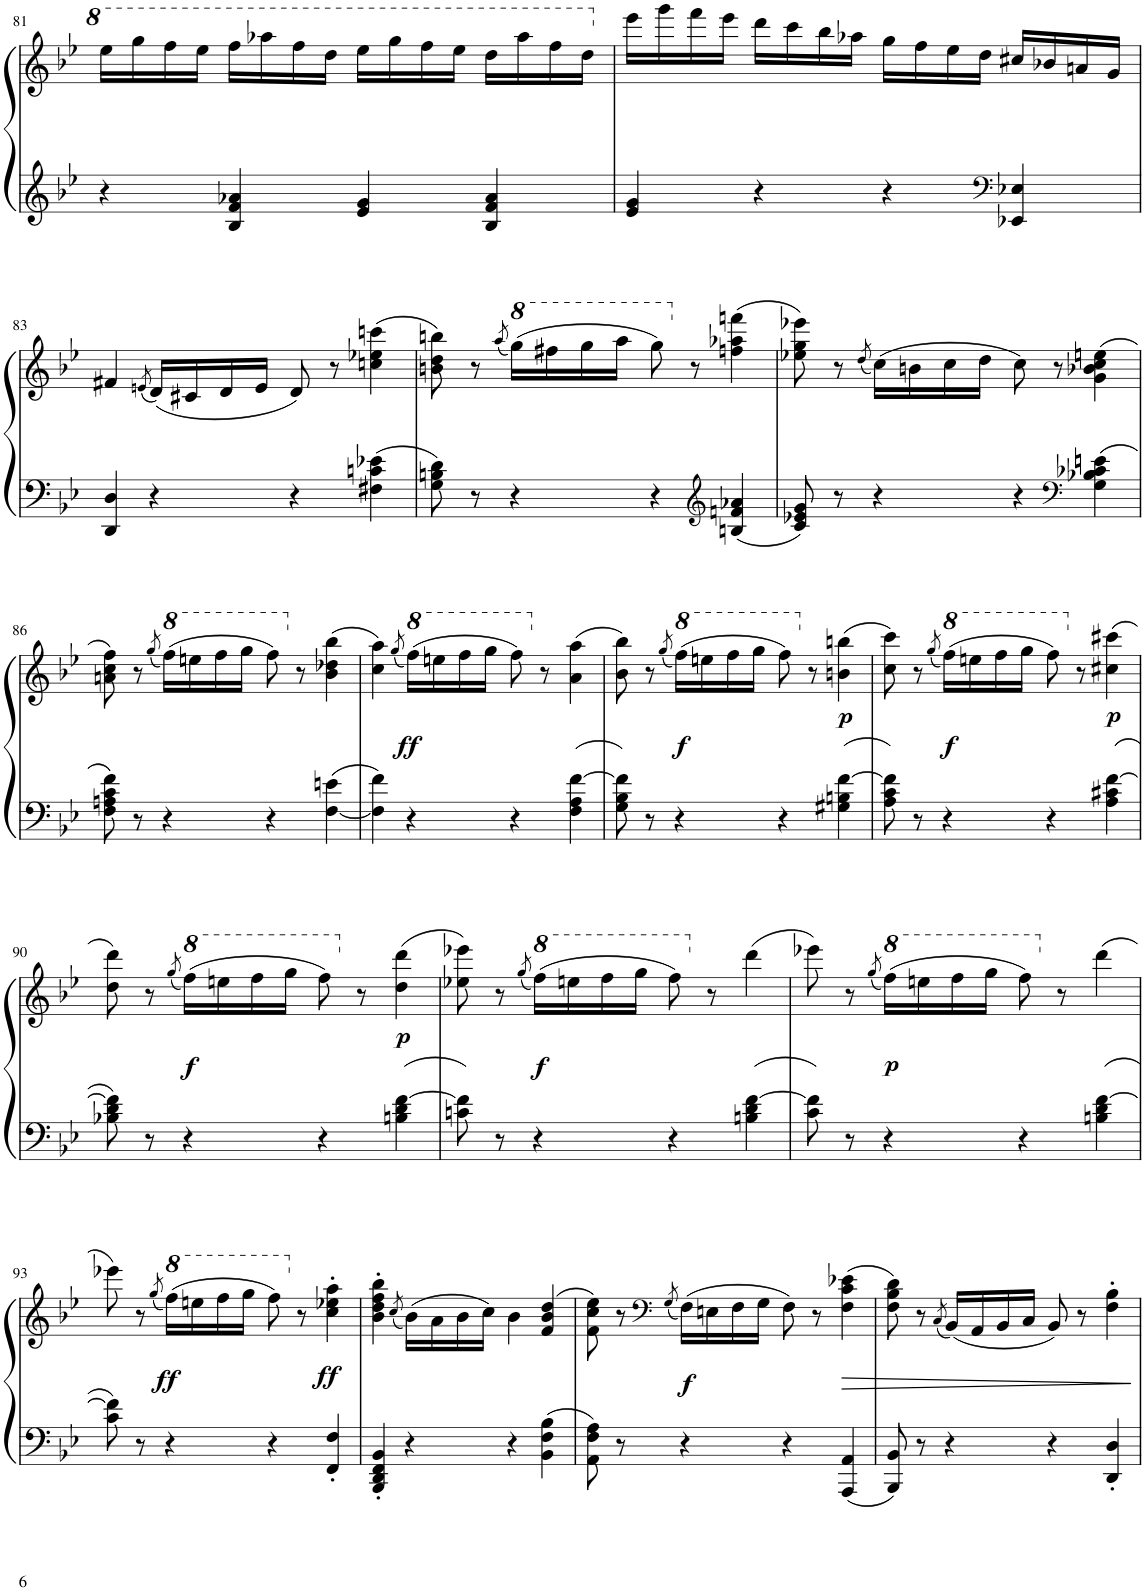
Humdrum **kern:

**kern	**kern	**dynam
*part1	*part1	*part1
*staff2	*staff1	*staff1/2
*I"Piano	*	*
*I'Pno	*	*
!!LO:PB:g=z
*clefG2	*clefG2	*
*k[b-e-]	*k[b-e-]	*
*M4/4	*M4/4	*
*met(c)	*met(c)	*
=81	=81	=81
4r	16eee-\LL	.
.	16ggg\	.
.	16fff\	.
.	16eee-\JJ	.
4B-/ 4f/ 4a-X/	16fff\LL	.
.	16aaa-X\	.
.	16fff\	.
.	16ddd\JJ	.
4e-/ 4g/	16eee-\LL	.
.	16ggg\	.
.	16fff\	.
.	16eee-\JJ	.
4B-/ 4f/ 4a-/	16ddd\LL	.
.	16aaa-\	.
.	16fff\	.
.	16ddd\JJ	.
=82	=82	=82
4e-/ 4g/	16eee-\LL	.
.	16ggg\	.
.	16fff\	.
.	16eee-\JJ	.
4r	16ddd\LL	.
.	16ccc\	.
.	16bb-\	.
.	16aa-X\JJ	.
4r	16gg\LL	.
.	16ff\	.
.	16ee-\	.
.	16dd\JJ	.
*clefF4	*	*
4EE-X/ 4E-X/	16cc#X/LL	.
.	16b-X/	.
.	16an/	.
.	16g/JJ	.
!!LO:LB:g=z
=83	=83	=83
4DD/ 4D/	4f#X/	.
.	(8qen/	.
4r	(16d/LL)	.
.	16c#X/	.
.	16d/	.
.	16e/JJ	.
4r	8d/)	.
.	8r	.
4F#X\ 4cn\ 4e-X\	(4ccn\ 4ee-X\ 4cccn\	.
=84	=84	=84
8G\ 8Bn\ 8d\	8bn\ 8dd\ 8bbn\)	.
8r	8r	.
.	(8qaaa/	.
4r	(16ggg\LL)	.
.	16fff#X\	.
.	16ggg\	.
.	16aaa\JJ	.
4r	8ggg\)	.
.	8r	.
*clefG2	*	*
4Bn/ 4fn/ 4a-X/	(4ffn\ 4aa-X\ 4fffn\	.
=85	=85	=85
8c/ 8e-X/ 8g/	8ee-X\ 8gg\ 8eee-X\)	.
8r	8r	.
.	(8qdd/	.
4r	(16cc\LL)	.
.	16bn\	.
.	16cc\	.
.	16dd\JJ	.
4r	8cc\)	.
.	8r	.
*clefF4	*	*
4G\ 4B-X\ 4c-X\ 4en\	(4g\ 4b-X\ 4cc\ 4een\	.
!!LO:LB:g=z
=86	=86	=86
8F\ 8An\ 8c\ 8f\	8an\ 8cc\ 8ff\)	.
8r	8r	.
.	(8qggg/	.
4r	(16fff\LL)	.
.	16eeen\	.
.	16fff\	.
.	16ggg\JJ	.
4r	8fff\)	.
.	8r	.
[4F\ 4en\	(4b-\ 4dd-X\ 4bb-\	.
=87	=87	=87
4F\] 4f\	4cc\ 4aa\)	.
.	(8qggg/	.
!	!	!LO:DY:b
4r	(16fff\LL)	ff
.	16eeen\	.
.	16fff\	.
.	16ggg\JJ	.
4r	8fff\)	.
.	8r	.
4F\ 4A\ [4f\	(4a\ 4aa\	.
=88	=88	=88
8G\ 8B-\ 8f\]	8b-\ 8bb-\)	.
8r	8r	.
.	(8qggg/	.
!	!	!LO:DY:b
4r	(16fff\LL)	f
.	16eeen\	.
.	16fff\	.
.	16ggg\JJ	.
4r	8fff\)	.
.	8r	.
!	!	!LO:DY:b
4G#X\ 4Bn\ [4f\	(4bn\ 4bbn\	p
=89	=89	=89
8A\ 8c\ 8f\]	8cc\ 8ccc\)	.
8r	8r	.
.	(8qggg/	.
!	!	!LO:DY:b
4r	(16fff\LL)	f
.	16eeen\	.
.	16fff\	.
.	16ggg\JJ	.
4r	8fff\)	.
.	8r	.
!	!	!LO:DY:b
4A\ 4c#X\ [4f\	(4cc#X\ 4ccc#X\	p
!!LO:LB:g=z
=90	=90	=90
8B-X\ 8d\ 8f\]	8dd\ 8ddd\)	.
8r	8r	.
.	(8qggg/	.
!	!	!LO:DY:b
4r	(16fff\LL)	f
.	16eeen\	.
.	16fff\	.
.	16ggg\JJ	.
4r	8fff\)	.
.	8r	.
!	!	!LO:DY:b
4Bn\ 4d\ [4f\	(4dd\ 4ddd\	p
=91	=91	=91
8cn\ 8f\]	8ee-X\ 8eee-X\)	.
8r	8r	.
.	(8qggg/	.
!	!	!LO:DY:b
4r	(16fff\LL)	f
.	16eeen\	.
.	16fff\	.
.	16ggg\JJ	.
4r	8fff\)	.
.	8r	.
4Bn\ 4d\ [4f\	(4ddd\	.
=92	=92	=92
8c\ 8f\]	8eee-X\)	.
8r	8r	.
.	(8qggg/	.
!	!	!LO:DY:b
4r	(16fff\LL)	p
.	16eeen\	.
.	16fff\	.
.	16ggg\JJ	.
4r	8fff\)	.
.	8r	.
4Bn\ 4d\ [4f\	(4ddd\	.
!!LO:LB:g=z
=93	=93	=93
8c\ 8f\]	8eee-X\)	.
8r	8r	.
.	(8qggg/	.
!	!	!LO:DY:b
4r	(16fff\LL)	ff
.	16eeen\	.
.	16fff\	.
.	16ggg\JJ	.
4r	8fff\)	.
.	8r	.
!	!	!LO:DY:b
4FF/' 4F/'	4cc\' 4ee-X\' 4aa\'	ff
=94	=94	=94
4BBB-/' 4DD/' 4FF/' 4BB-/'	4b-\' 4dd\' 4ff\' 4bb-\'	.
.	(8qcc/	.
4r	(16b-\LL)	.
.	16a\	.
.	16b-\	.
.	16cc\JJ)	.
4r	4b-\	.
4BB-\ 4F\ 4B-\	(4f/ 4b-/ 4dd/	.
=95	=95	=95
8AA\ 8F\ 8A\	8f\ 8cc\ 8ee-\)	.
8r	8r	.
*	*clefF4	*
.	(8qG/	.
!	!	!LO:DY:b
4r	(16F\LL)	f
.	16En\	.
.	16F\	.
.	16G\JJ	.
4r	8F\)	.
.	8r	.
!	!	!LO:HP:b
4AAA/ 4AA/	(4F\ 4c\ 4e-X\	>
=96	=96	=96
8BBB-/ 8BB-/	8F\ 8B-\ 8d\)	.
8r	8r	.
.	(8qC/	.
4r	(16BB-/LL)	.
.	16AA/	.
.	16BB-/	.
.	16C/JJ	.
4r	8BB-/)	.
.	8r	.
4DD/' 4D/'	4F\' 4B-\'	.
.	.	]
=	=	=
*-	*-	*-
